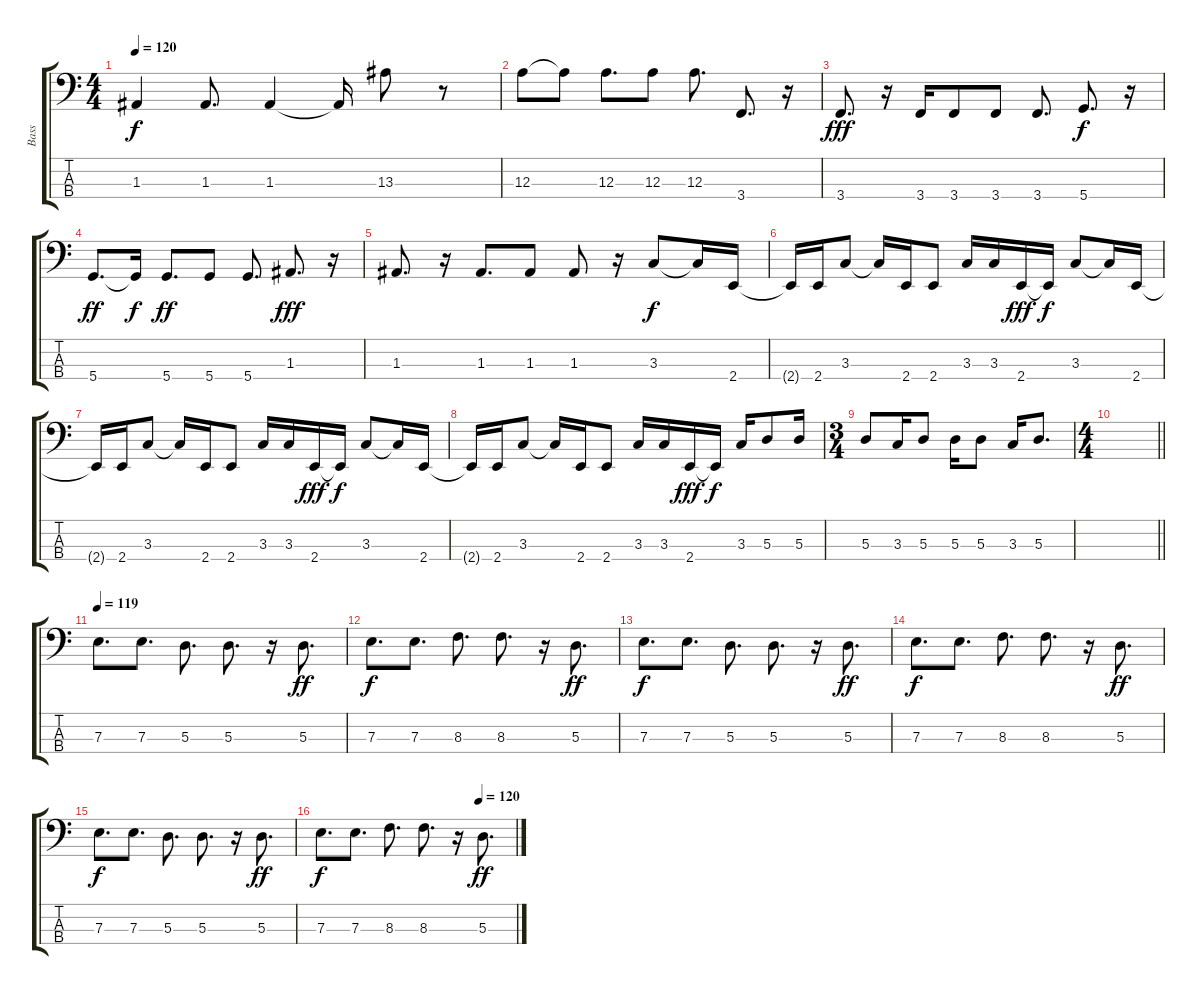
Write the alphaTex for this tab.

\track ("Bass" "Bass") {instrument electricbasspick}
\staff {score tabs}
\tuning (G2 D2 A1 D1) {hide}
\ts (4 4)
\tempo 120
\clef f4
\ks c
1.3{t}.4{dy f} 1.3.8{d} 1.3.4 1.3{t}.16 13.3.8 r.8 |
12.3.8 12.3{t}.8 12.3.8{d} 12.3.8 12.3.8{d} 3.4.8{d} r.16 |
3.4.8{d dy fff} r.16 3.4.16 3.4.8 3.4.8 3.4.8{d} 5.4.8{d dy f} r.16 |
5.4.8{d dy ff} 5.4{t}.16{dy f} 5.4.8{d dy ff} 5.4.8 5.4.8{d} 1.3.8{d dy fff} r.16 |
1.3.8{d} r.16 1.3.8{d} 1.3.8 1.3.8 r.16 3.3.8{dy f} 3.3{t}.16 2.4.16 |
2.4{t}.16 2.4.16 3.3.8 3.3{t}.16 2.4.16 2.4.8 3.3.16 3.3.16 2.4.16{dy fff} 2.4{t}.16{dy f} 3.3.8 3.3{t}.16 2.4.16 |
2.4{t}.16 2.4.16 3.3.8 3.3{t}.16 2.4.16 2.4.8 3.3.16 3.3.16 2.4.16{dy fff} 2.4{t}.16{dy f} 3.3.8 3.3{t}.16 2.4.16 |
2.4{t}.16 2.4.16 3.3.8 3.3{t}.16 2.4.16 2.4.8 3.3.16 3.3.16 2.4.16{dy fff} 2.4{t}.16{dy f} 3.3.16 5.3.8 5.3.16 |
\ts (3 4)
5.3.8 3.3.16 5.3.8 5.3.16 5.3.8 3.3.16 5.3.8{d} |
\ts (4 4)
\barLineRight lightlight
|
\section ("" "")
\tempo 119
7.3.8{d} 7.3.8{d} 5.3.8{d} 5.3.8{d} r.16 5.3.8{d dy ff} |
7.3.8{d dy f} 7.3.8{d} 8.3.8{d} 8.3.8{d} r.16 5.3.8{d dy ff} |
7.3.8{d dy f} 7.3.8{d} 5.3.8{d} 5.3.8{d} r.16 5.3.8{d dy ff} |
7.3.8{d dy f} 7.3.8{d} 8.3.8{d} 8.3.8{d} r.16 5.3.8{d dy ff} |
7.3.8{d dy f} 7.3.8{d} 5.3.8{d} 5.3.8{d} r.16 5.3.8{d dy ff} |
\tempo (120 0.8125)
7.3.8{d dy f} 7.3.8{d} 8.3.8{d} 8.3.8{d} r.16 5.3.8{d dy ff}
